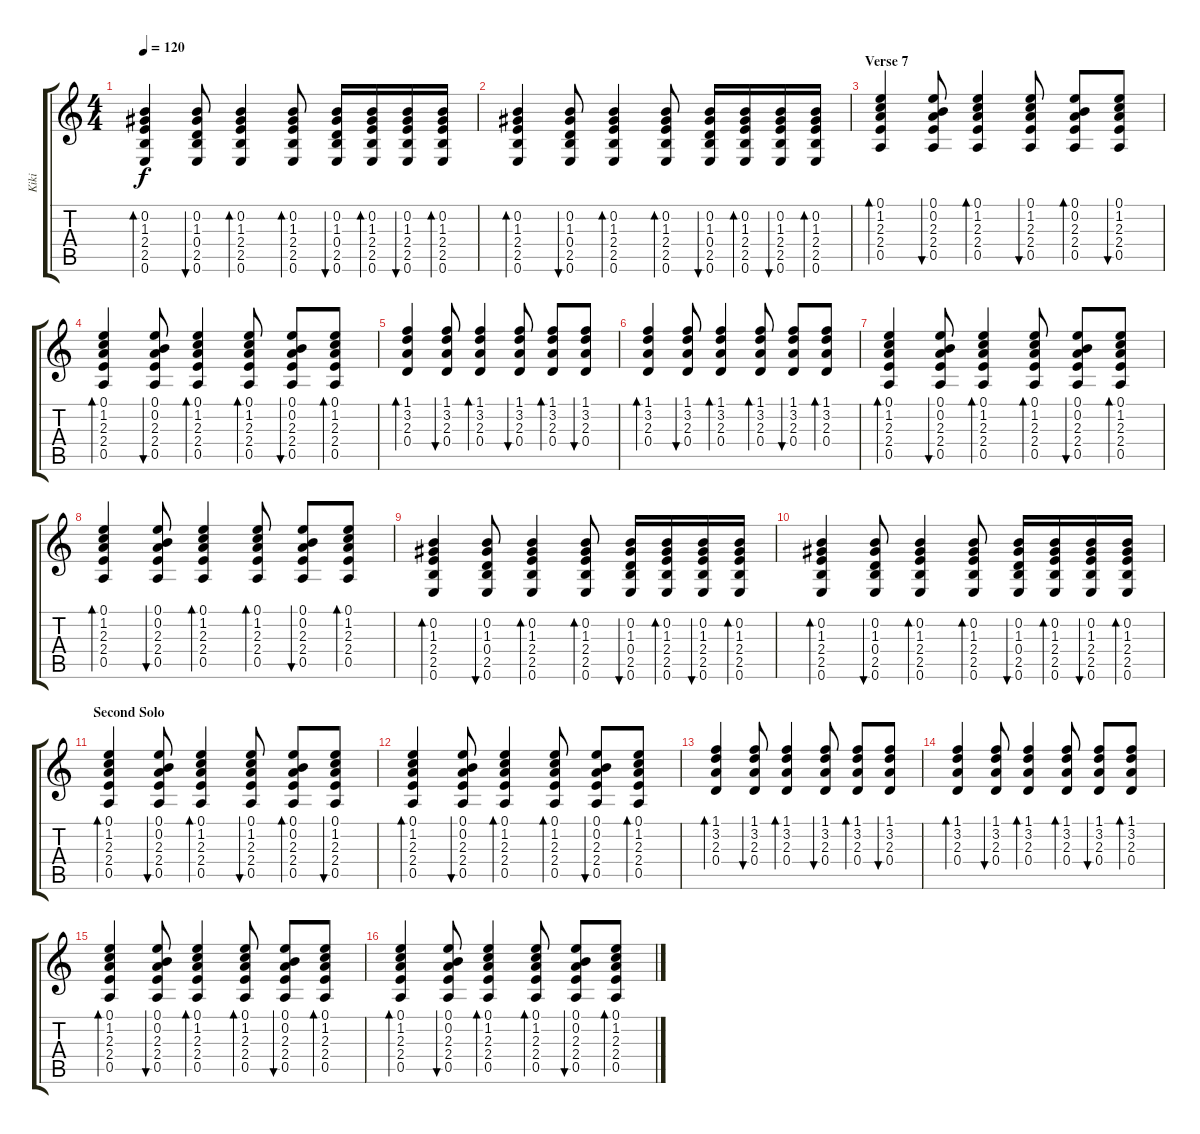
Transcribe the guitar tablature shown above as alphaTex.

\track ("Kiki" "Kiki") {instrument acousticguitarnylon}
\staff {score tabs}
\tuning (E4 B3 G3 D3 A2 E2) {hide}
\ts (4 4)
\tempo 120
\clef g2
\ks c
(0.2 1.3 2.4 2.5 0.6).4{bd 60 dy f} (0.2 1.3 0.4 2.5 0.6).8{bu 60} (0.2 1.3 2.4 2.5 0.6).4{bd 60} (0.2 1.3 2.4 2.5 0.6).8{bd 60} (0.2 1.3 0.4 2.5 0.6).16{bu 60} (0.2 1.3 2.4 2.5 0.6).16{bd 60} (0.2 1.3 2.4 2.5 0.6).16{bu 60} (0.2 1.3 2.4 2.5 0.6).16{bd 60} |
(0.2 1.3 2.4 2.5 0.6).4{bd 60} (0.2 1.3 0.4 2.5 0.6).8{bu 60} (0.2 1.3 2.4 2.5 0.6).4{bd 60} (0.2 1.3 2.4 2.5 0.6).8{bd 60} (0.2 1.3 0.4 2.5 0.6).16{bu 60} (0.2 1.3 2.4 2.5 0.6).16{bd 60} (0.2 1.3 2.4 2.5 0.6).16{bu 60} (0.2 1.3 2.4 2.5 0.6).16{bd 60} |
\section ("" "Verse 7")
(0.1 1.2 2.3 2.4 0.5).4{bd 60} (0.1 0.2 2.3 2.4 0.5).8{bu 60} (0.1 1.2 2.3 2.4 0.5).4{bd 60} (0.1 1.2 2.3 2.4 0.5).8{bu 60} (0.1 0.2 2.3 2.4 0.5).8{bd 60} (0.1 1.2 2.3 2.4 0.5).8{bu 60} |
(0.1 1.2 2.3 2.4 0.5).4{bd 60} (0.1 0.2 2.3 2.4 0.5).8{bu 60} (0.1 1.2 2.3 2.4 0.5).4{bd 60} (0.1 1.2 2.3 2.4 0.5).8{bd 60} (0.1 0.2 2.3 2.4 0.5).8{bu 60} (0.1 1.2 2.3 2.4 0.5).8{bd 60} |
(1.1 3.2 2.3 0.4).4{bd 60} (1.1 3.2 2.3 0.4).8{bu 60} (1.1 3.2 2.3 0.4).4{bd 60} (1.1 3.2 2.3 0.4).8{bu 60} (1.1 3.2 2.3 0.4).8{bd 60} (1.1 3.2 2.3 0.4).8{bu 60} |
(1.1 3.2 2.3 0.4).4{bd 60} (1.1 3.2 2.3 0.4).8{bu 60} (1.1 3.2 2.3 0.4).4{bd 60} (1.1 3.2 2.3 0.4).8{bd 60} (1.1 3.2 2.3 0.4).8{bu 60} (1.1 3.2 2.3 0.4).8{bd 60} |
(0.1 1.2 2.3 2.4 0.5).4{bd 60} (0.1 0.2 2.3 2.4 0.5).8{bu 60} (0.1 1.2 2.3 2.4 0.5).4{bd 60} (0.1 1.2 2.3 2.4 0.5).8{bd 60} (0.1 0.2 2.3 2.4 0.5).8{bu 60} (0.1 1.2 2.3 2.4 0.5).8{bd 60} |
(0.1 1.2 2.3 2.4 0.5).4{bd 60} (0.1 0.2 2.3 2.4 0.5).8{bu 60} (0.1 1.2 2.3 2.4 0.5).4{bd 60} (0.1 1.2 2.3 2.4 0.5).8{bd 60} (0.1 0.2 2.3 2.4 0.5).8{bu 60} (0.1 1.2 2.3 2.4 0.5).8{bd 60} |
(0.2 1.3 2.4 2.5 0.6).4{bd 60} (0.2 1.3 0.4 2.5 0.6).8{bu 60} (0.2 1.3 2.4 2.5 0.6).4{bd 60} (0.2 1.3 2.4 2.5 0.6).8{bd 60} (0.2 1.3 0.4 2.5 0.6).16{bu 60} (0.2 1.3 2.4 2.5 0.6).16{bd 60} (0.2 1.3 2.4 2.5 0.6).16{bu 60} (0.2 1.3 2.4 2.5 0.6).16{bd 60} |
(0.2 1.3 2.4 2.5 0.6).4{bd 60} (0.2 1.3 0.4 2.5 0.6).8{bu 60} (0.2 1.3 2.4 2.5 0.6).4{bd 60} (0.2 1.3 2.4 2.5 0.6).8{bd 60} (0.2 1.3 0.4 2.5 0.6).16{bu 60} (0.2 1.3 2.4 2.5 0.6).16{bd 60} (0.2 1.3 2.4 2.5 0.6).16{bu 60} (0.2 1.3 2.4 2.5 0.6).16{bd 60} |
\section ("" "Second Solo")
(0.1 1.2 2.3 2.4 0.5).4{bd 60} (0.1 0.2 2.3 2.4 0.5).8{bu 60} (0.1 1.2 2.3 2.4 0.5).4{bd 60} (0.1 1.2 2.3 2.4 0.5).8{bu 60} (0.1 0.2 2.3 2.4 0.5).8{bd 60} (0.1 1.2 2.3 2.4 0.5).8{bu 60} |
(0.1 1.2 2.3 2.4 0.5).4{bd 60} (0.1 0.2 2.3 2.4 0.5).8{bu 60} (0.1 1.2 2.3 2.4 0.5).4{bd 60} (0.1 1.2 2.3 2.4 0.5).8{bd 60} (0.1 0.2 2.3 2.4 0.5).8{bu 60} (0.1 1.2 2.3 2.4 0.5).8{bd 60} |
(1.1 3.2 2.3 0.4).4{bd 60} (1.1 3.2 2.3 0.4).8{bu 60} (1.1 3.2 2.3 0.4).4{bd 60} (1.1 3.2 2.3 0.4).8{bu 60} (1.1 3.2 2.3 0.4).8{bd 60} (1.1 3.2 2.3 0.4).8{bu 60} |
(1.1 3.2 2.3 0.4).4{bd 60} (1.1 3.2 2.3 0.4).8{bu 60} (1.1 3.2 2.3 0.4).4{bd 60} (1.1 3.2 2.3 0.4).8{bd 60} (1.1 3.2 2.3 0.4).8{bu 60} (1.1 3.2 2.3 0.4).8{bd 60} |
(0.1 1.2 2.3 2.4 0.5).4{bd 60} (0.1 0.2 2.3 2.4 0.5).8{bu 60} (0.1 1.2 2.3 2.4 0.5).4{bd 60} (0.1 1.2 2.3 2.4 0.5).8{bd 60} (0.1 0.2 2.3 2.4 0.5).8{bu 60} (0.1 1.2 2.3 2.4 0.5).8{bd 60} |
(0.1 1.2 2.3 2.4 0.5).4{bd 60} (0.1 0.2 2.3 2.4 0.5).8{bu 60} (0.1 1.2 2.3 2.4 0.5).4{bd 60} (0.1 1.2 2.3 2.4 0.5).8{bd 60} (0.1 0.2 2.3 2.4 0.5).8{bu 60} (0.1 1.2 2.3 2.4 0.5).8{bd 60}
